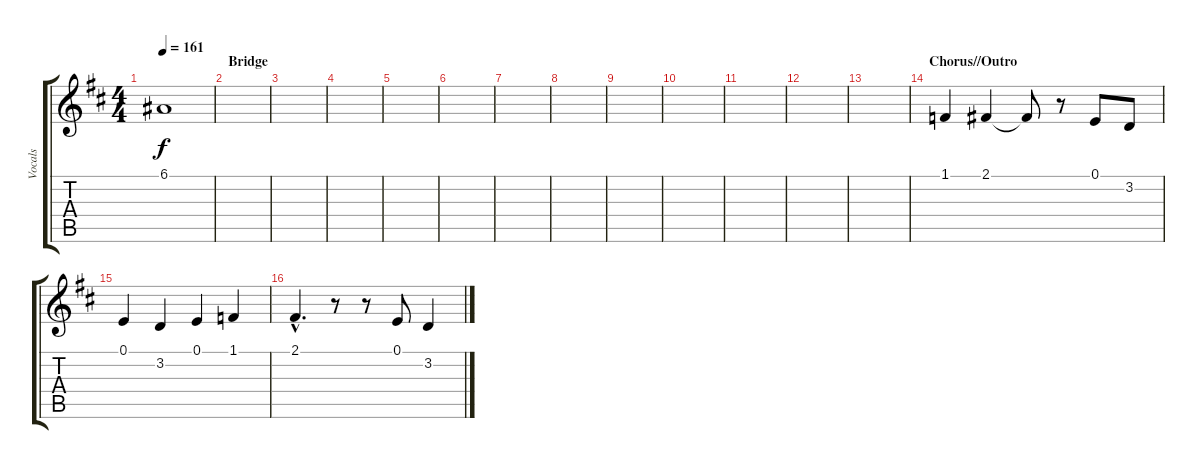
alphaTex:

\track ("Vocals" "Vocals") {instrument choiraahs}
\staff {score tabs}
\tuning (E4 B3 G3 D3 A2 E2) {hide}
\ts (4 4)
\tempo 161
\clef g2
\ks d
6.1{t}.1{dy f} |
\section ("" "Bridge")
|
|
|
|
|
|
|
|
|
|
|
|
\section ("" "Chorus//Outro")
1.1.4 2.1.4 2.1{t}.8 r.8 0.1.8 3.2.8 |
0.1.4 3.2.4 0.1.4 1.1.4 |
2.1{hac}.4{d} r.8 r.8 0.1.8 3.2.4
